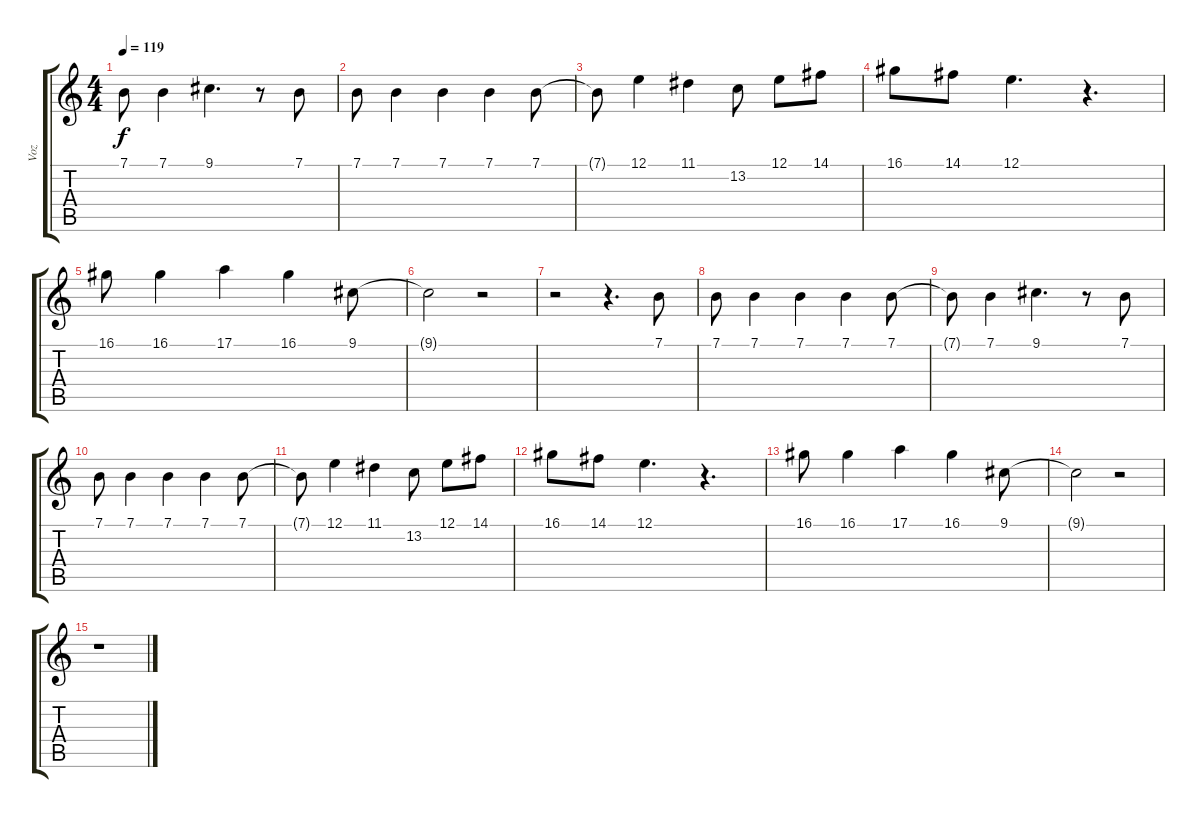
\track ("Voz" "Voz") {instrument flute}
\staff {score tabs}
\tuning (E4 B3 G3 D3 A2 E2) {hide}
\ts (4 4)
\tempo 119
\clef g2
\ks c
7.1{t}.8{dy f} 7.1.4 9.1.4{d} r.8 7.1.8 |
7.1.8 7.1.4 7.1.4 7.1.4 7.1.8 |
7.1{t}.8 12.1.4 11.1.4 13.2.8 12.1.8 14.1.8 |
16.1.8 14.1.8 12.1.4{d} r.4{d} |
16.1.8 16.1.4 17.1.4 16.1.4 9.1.8 |
9.1{t}.2 r.2 |
r.2 r.4{d} 7.1.8 |
7.1.8 7.1.4 7.1.4 7.1.4 7.1.8 |
7.1{t}.8 7.1.4 9.1.4{d} r.8 7.1.8 |
7.1.8 7.1.4 7.1.4 7.1.4 7.1.8 |
7.1{t}.8 12.1.4 11.1.4 13.2.8 12.1.8 14.1.8 |
16.1.8 14.1.8 12.1.4{d} r.4{d} |
16.1.8 16.1.4 17.1.4 16.1.4 9.1.8 |
9.1{t}.2 r.2 |
r.1
